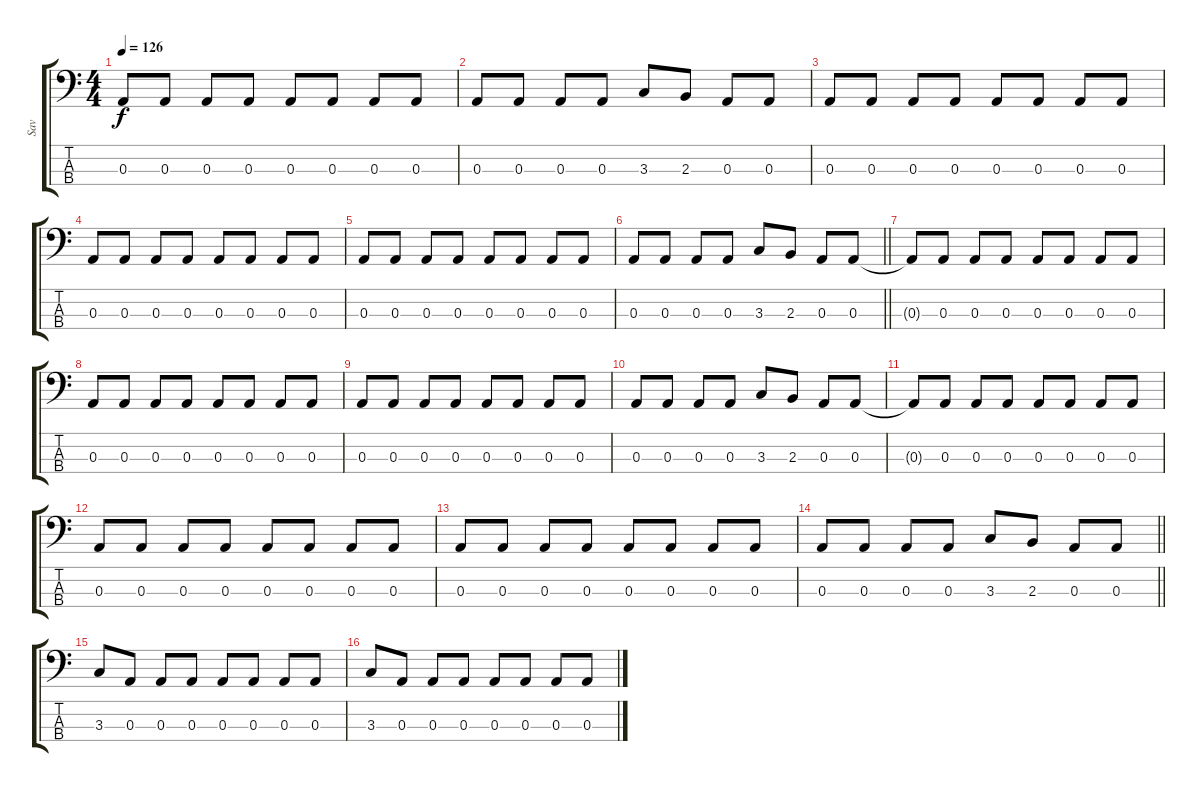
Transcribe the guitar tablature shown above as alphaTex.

\track ("Sav" "Sav") {instrument electricbassfinger}
\staff {score tabs}
\tuning (G2 D2 A1 E1) {hide}
\ts (4 4)
\tempo 126
\clef f4
\ks aminor
0.3.8{dy f} 0.3.8 0.3.8 0.3.8 0.3.8 0.3.8 0.3.8 0.3.8 |
0.3.8 0.3.8 0.3.8 0.3.8 3.3.8 2.3.8 0.3.8 0.3.8 |
0.3.8 0.3.8 0.3.8 0.3.8 0.3.8 0.3.8 0.3.8 0.3.8 |
0.3.8 0.3.8 0.3.8 0.3.8 0.3.8 0.3.8 0.3.8 0.3.8 |
0.3.8 0.3.8 0.3.8 0.3.8 0.3.8 0.3.8 0.3.8 0.3.8 |
\barLineRight lightlight
0.3.8 0.3.8 0.3.8 0.3.8 3.3.8 2.3.8 0.3.8 0.3.8 |
0.3{t}.8 0.3.8 0.3.8 0.3.8 0.3.8 0.3.8 0.3.8 0.3.8 |
0.3.8 0.3.8 0.3.8 0.3.8 0.3.8 0.3.8 0.3.8 0.3.8 |
0.3.8 0.3.8 0.3.8 0.3.8 0.3.8 0.3.8 0.3.8 0.3.8 |
0.3.8 0.3.8 0.3.8 0.3.8 3.3.8 2.3.8 0.3.8 0.3.8 |
0.3{t}.8 0.3.8 0.3.8 0.3.8 0.3.8 0.3.8 0.3.8 0.3.8 |
0.3.8 0.3.8 0.3.8 0.3.8 0.3.8 0.3.8 0.3.8 0.3.8 |
0.3.8 0.3.8 0.3.8 0.3.8 0.3.8 0.3.8 0.3.8 0.3.8 |
\barLineRight lightlight
0.3.8 0.3.8 0.3.8 0.3.8 3.3.8 2.3.8 0.3.8 0.3.8 |
3.3.8 0.3.8 0.3.8 0.3.8 0.3.8 0.3.8 0.3.8 0.3.8 |
3.3.8 0.3.8 0.3.8 0.3.8 0.3.8 0.3.8 0.3.8 0.3.8
